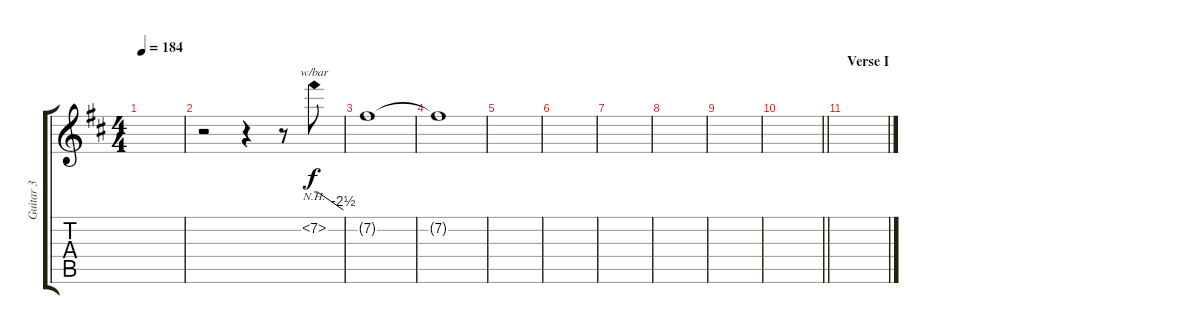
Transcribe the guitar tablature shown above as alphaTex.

\track ("Guitar 3" "Guitar 3") {instrument distortionguitar}
\staff {score tabs}
\tuning (E4 B3 G3 D3 A2 E2) {hide}
\ts (4 4)
\tempo 184
\clef g2
\ks d
|
r.2 r.4 r.8{volume 0} 7.2{nh}.8{tbe (custom default 0 0 7 0 60 -10) volume 13} |
7.2{t}.1{dy f} |
7.2{t}.1 |
|
|
|
|
|
\barLineRight lightlight
|
\section ("" "Verse I")
